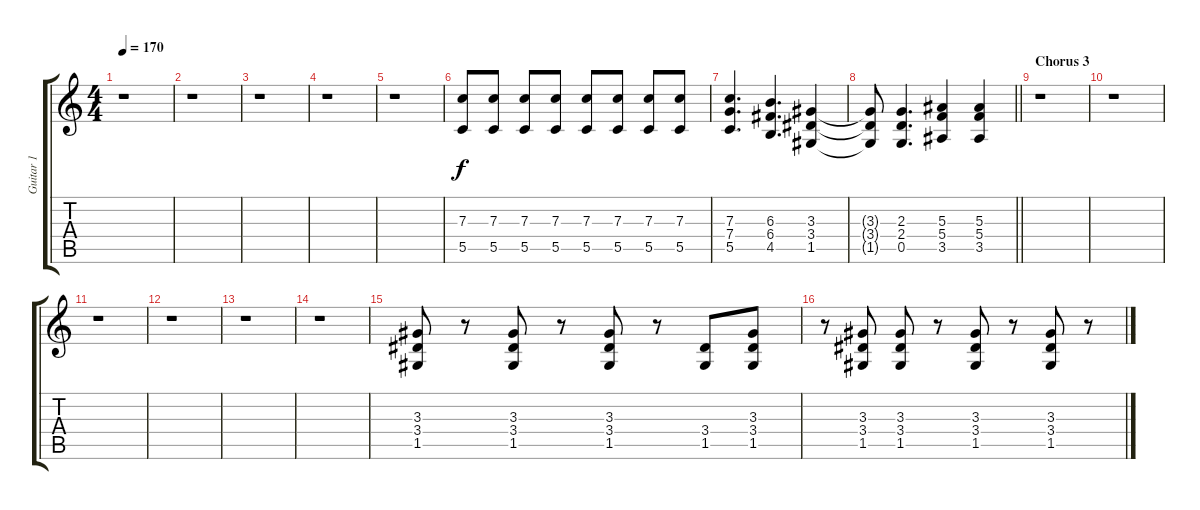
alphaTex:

\track ("Guitar 1" "Guitar 1") {instrument distortionguitar}
\staff {score tabs}
\tuning (D4 A3 F3 C3 G2 C2) {hide}
\ts (4 4)
\tempo 170
\clef g2
\ks c
r.1{dy f} |
r.1 |
r.1 |
r.1 |
r.1{volume 0 balance 8} |
(7.3 5.5).8{volume 13} (7.3 5.5).8 (7.3 5.5).8 (7.3 5.5).8 (7.3 5.5).8 (7.3 5.5).8 (7.3 5.5).8 (7.3 5.5).8 |
(7.3 7.4 5.5).4{d} (6.3 6.4 4.5).4{d} (3.3 3.4 1.5).4 |
\barLineRight lightlight
(3.3{t} 3.4{t} 1.5{t}).8 (2.3 2.4 0.5).4{d} (5.3 5.4 3.5).4 (5.3 5.4 3.5).4 |
\section ("" "Chorus 3")
r.1 |
r.1 |
r.1 |
r.1 |
r.1 |
r.1 |
(3.3 3.4 1.5).8{volume 13 balance 0} r.8 (3.3 3.4 1.5).8 r.8 (3.3 3.4 1.5).8 r.8 (3.4 1.5).8 (3.3 3.4 1.5).8 |
r.8 (3.3 3.4 1.5).8 (3.3 3.4 1.5).8 r.8 (3.3 3.4 1.5).8 r.8 (3.3 3.4 1.5).8 r.8
